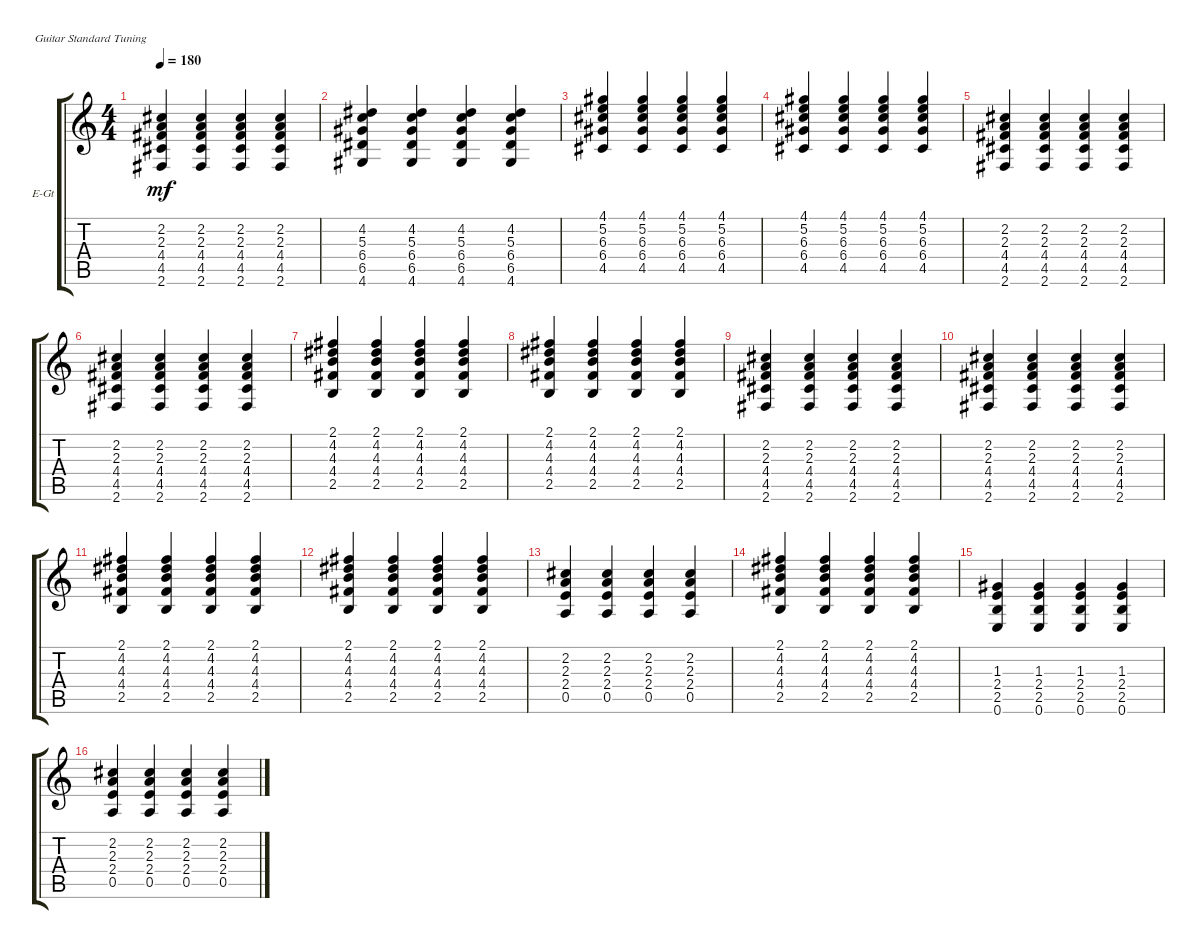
\defaultSystemsLayout 4
\bracketExtendMode groupsimilarinstruments
\firstSystemTrackNameOrientation horizontal
\otherSystemsTrackNameOrientation horizontal
\track ("основная гитара" "E-Gt") {instrument distortionguitar}
\staff {score tabs}
\tuning (E4 B3 G3 D3 A2 E2)
\ts (4 4)
\tempo 180
\clef g2
\ks c
(2.6 4.5 4.4 2.3 2.2).4{dy mf} (2.6 4.5 4.4 2.3 2.2).4 (2.6 4.5 2.3 4.4 2.2).4 (2.6 4.5 4.4 2.3 2.2).4 |
(4.6 6.5 6.4 5.3 4.2).4 (4.6 6.5 6.4 5.3 4.2).4 (4.6 6.5 6.4 5.3 4.2).4 (4.6 6.5 6.4 5.3 4.2).4 |
(4.5 6.4 6.3 5.2 4.1).4 (4.5 6.4 6.3 5.2 4.1).4 (4.5 6.4 6.3 5.2 4.1).4 (4.5 6.4 6.3 5.2 4.1).4 |
(4.5 6.4 6.3 5.2 4.1).4 (4.5 6.4 6.3 5.2 4.1).4 (4.5 6.4 6.3 5.2 4.1).4 (4.5 6.4 6.3 5.2 4.1).4 |
(2.6 4.5 4.4 2.3 2.2).4 (2.6 4.5 4.4 2.3 2.2).4 (2.6 4.5 4.4 2.3 2.2).4 (2.6 4.5 4.4 2.3 2.2).4 |
(2.6 4.5 4.4 2.3 2.2).4 (2.6 4.5 4.4 2.3 2.2).4 (2.6 4.5 4.4 2.3 2.2).4 (2.6 4.5 4.4 2.3 2.2).4 |
(2.5 4.4 4.3 4.2 2.1).4 (2.5 4.4 4.3 4.2 2.1).4 (2.5 4.4 4.3 4.2 2.1).4 (2.5 4.4 4.3 4.2 2.1).4 |
(2.5 4.4 4.3 4.2 2.1).4 (2.5 4.4 4.3 4.2 2.1).4 (2.5 4.4 4.3 4.2 2.1).4 (2.5 4.4 4.3 4.2 2.1).4 |
(2.6 4.5 4.4 2.3 2.2).4 (2.6 4.5 4.4 2.3 2.2).4 (2.6 4.5 4.4 2.3 2.2).4 (2.6 4.5 4.4 2.3 2.2).4 |
(2.6 4.5 4.4 2.3 2.2).4 (2.6 4.5 4.4 2.3 2.2).4 (2.6 4.5 4.4 2.3 2.2).4 (2.6 4.5 4.4 2.3 2.2).4 |
(2.5 4.4 4.3 4.2 2.1).4 (2.5 4.4 4.3 4.2 2.1).4 (2.5 4.4 4.3 4.2 2.1).4 (2.5 4.4 4.3 4.2 2.1).4 |
(2.5 4.4 4.3 4.2 2.1).4 (2.5 4.4 4.3 4.2 2.1).4 (2.5 4.4 4.3 4.2 2.1).4 (2.5 4.4 4.3 4.2 2.1).4 |
(0.5 2.4 2.3 2.2).4 (0.5 2.4 2.3 2.2).4 (0.5 2.4 2.3 2.2).4 (0.5 2.4 2.3 2.2).4 |
(2.5 4.4 4.3 4.2 2.1).4 (2.5 4.4 4.3 4.2 2.1).4 (2.5 4.4 4.3 4.2 2.1).4 (2.5 4.4 4.3 4.2 2.1).4 |
(0.6 2.5 2.4 1.3).4 (0.6 2.5 2.4 1.3).4 (0.6 2.5 2.4 1.3).4 (0.6 2.5 2.4 1.3).4 |
(0.5 2.4 2.3 2.2).4 (0.5 2.4 2.3 2.2).4 (0.5 2.4 2.3 2.2).4 (0.5 2.4 2.3 2.2).4
